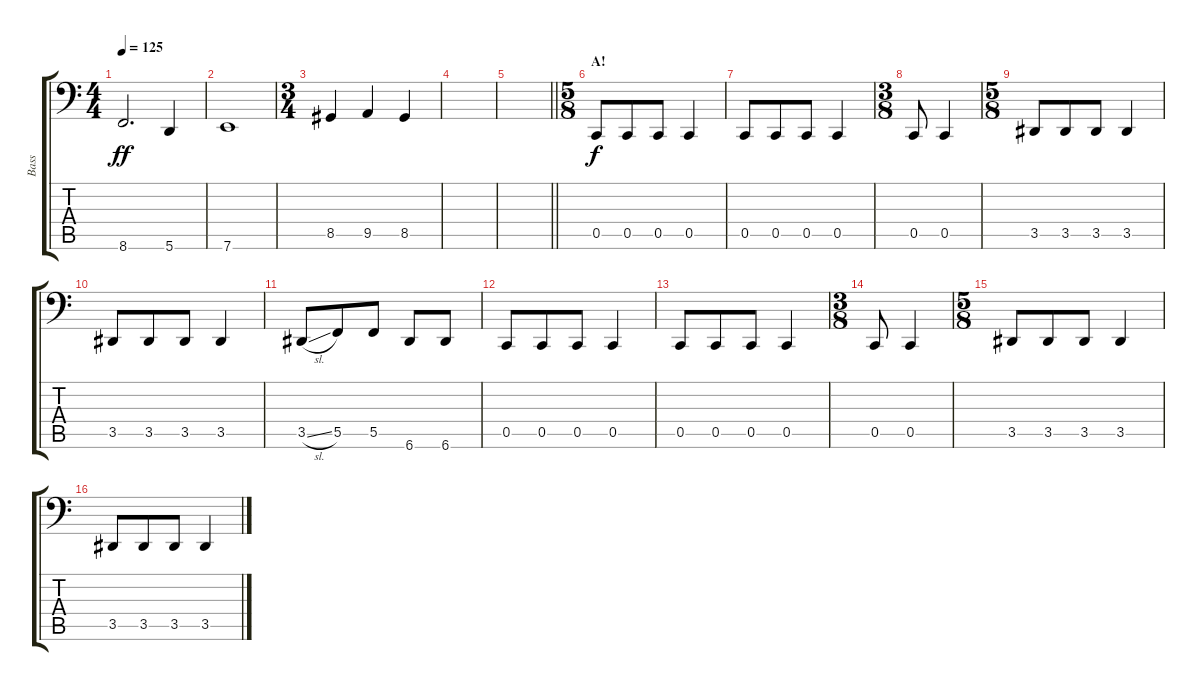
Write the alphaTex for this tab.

\track ("Bass" "Bass") {instrument electricbasspick}
\staff {score tabs}
\tuning (Bb2 F2 C2 G1 C1 A0) {hide}
\ts (4 4)
\tempo 125
\clef f4
\ks c
8.6.2{d dy ff} 5.6.4 |
7.6.1 |
\ts (3 4)
8.5.4 9.5.4 8.5.4 |
|
\barLineRight lightlight
|
\ts (5 8)
\section ("" "A!")
0.5.8{dy f} 0.5.8 0.5.8 0.5.4 |
0.5.8 0.5.8 0.5.8 0.5.4 |
\ts (3 8)
0.5.8 0.5.4 |
\ts (5 8)
3.5.8 3.5.8 3.5.8 3.5.4 |
3.5.8 3.5.8 3.5.8 3.5.4 |
3.5{sl}.8 5.5.8 5.5.8 6.6.8 6.6.8 |
0.5.8 0.5.8 0.5.8 0.5.4 |
0.5.8 0.5.8 0.5.8 0.5.4 |
\ts (3 8)
0.5.8 0.5.4 |
\ts (5 8)
3.5.8 3.5.8 3.5.8 3.5.4 |
3.5.8 3.5.8 3.5.8 3.5.4
